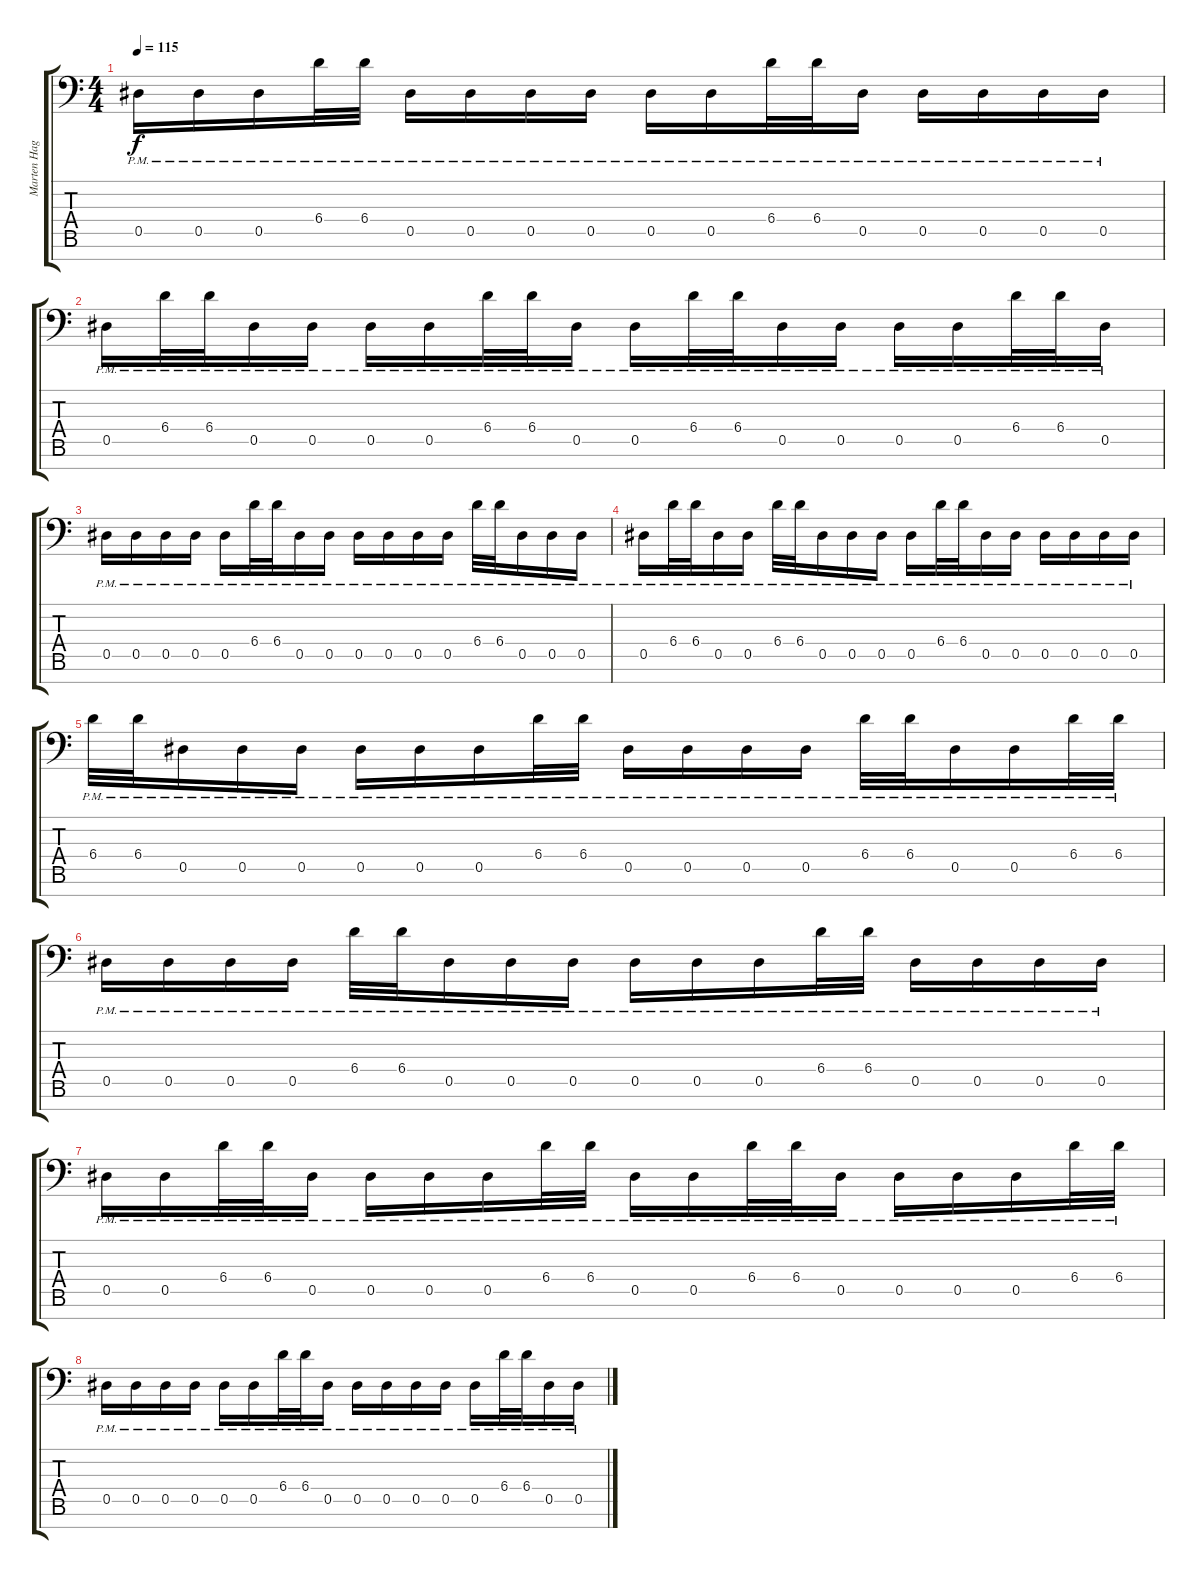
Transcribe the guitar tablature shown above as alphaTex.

\track ("Marten Hagstrom" "Marten Hag") {instrument distortionguitar}
\staff {score tabs}
\tuning (Bb3 Gb3 Db3 Ab2 Eb2 Bb1 F1) {hide}
\ts (4 4)
\tempo 115
\clef f4
\ks c
0.5{pm}.16{dy f} 0.5{pm}.16 0.5{pm}.16 6.4{pm}.32 6.4{pm}.32 0.5{pm}.16 0.5{pm}.16 0.5{pm}.16 0.5{pm}.16 0.5{pm}.16 0.5{pm}.16 6.4{pm}.32 6.4{pm}.32 0.5{pm}.16 0.5{pm}.16 0.5{pm}.16 0.5{pm}.16 0.5{pm}.16 |
0.5{pm}.16 6.4{pm}.32 6.4{pm}.32 0.5{pm}.16 0.5{pm}.16 0.5{pm}.16 0.5{pm}.16 6.4{pm}.32 6.4{pm}.32 0.5{pm}.16 0.5{pm}.16 6.4{pm}.32 6.4{pm}.32 0.5{pm}.16 0.5{pm}.16 0.5{pm}.16 0.5{pm}.16 6.4{pm}.32 6.4{pm}.32 0.5{pm}.16 |
0.5{pm}.16 0.5{pm}.16 0.5{pm}.16 0.5{pm}.16 0.5{pm}.16 6.4{pm}.32 6.4{pm}.32 0.5{pm}.16 0.5{pm}.16 0.5{pm}.16 0.5{pm}.16 0.5{pm}.16 0.5{pm}.16 6.4{pm}.32 6.4{pm}.32 0.5{pm}.16 0.5{pm}.16 0.5{pm}.16 |
0.5{pm}.16 6.4{pm}.32 6.4{pm}.32 0.5{pm}.16 0.5{pm}.16 6.4{pm}.32 6.4{pm}.32 0.5{pm}.16 0.5{pm}.16 0.5{pm}.16 0.5{pm}.16 6.4{pm}.32 6.4{pm}.32 0.5{pm}.16 0.5{pm}.16 0.5{pm}.16 0.5{pm}.16 0.5{pm}.16 0.5{pm}.16 |
6.4{pm}.32 6.4{pm}.32 0.5{pm}.16 0.5{pm}.16 0.5{pm}.16 0.5{pm}.16 0.5{pm}.16 0.5{pm}.16 6.4{pm}.32 6.4{pm}.32 0.5{pm}.16 0.5{pm}.16 0.5{pm}.16 0.5{pm}.16 6.4{pm}.32 6.4{pm}.32 0.5{pm}.16 0.5{pm}.16 6.4{pm}.32 6.4{pm}.32 |
0.5{pm}.16 0.5{pm}.16 0.5{pm}.16 0.5{pm}.16 6.4{pm}.32 6.4{pm}.32 0.5{pm}.16 0.5{pm}.16 0.5{pm}.16 0.5{pm}.16 0.5{pm}.16 0.5{pm}.16 6.4{pm}.32 6.4{pm}.32 0.5{pm}.16 0.5{pm}.16 0.5{pm}.16 0.5{pm}.16 |
0.5{pm}.16 0.5{pm}.16 6.4{pm}.32 6.4{pm}.32 0.5{pm}.16 0.5{pm}.16 0.5{pm}.16 0.5{pm}.16 6.4{pm}.32 6.4{pm}.32 0.5{pm}.16 0.5{pm}.16 6.4{pm}.32 6.4{pm}.32 0.5{pm}.16 0.5{pm}.16 0.5{pm}.16 0.5{pm}.16 6.4{pm}.32 6.4{pm}.32 |
0.5{pm}.16 0.5{pm}.16 0.5{pm}.16 0.5{pm}.16 0.5{pm}.16 0.5{pm}.16 6.4{pm}.32 6.4{pm}.32 0.5{pm}.16 0.5{pm}.16 0.5{pm}.16 0.5{pm}.16 0.5{pm}.16 0.5{pm}.16 6.4{pm}.32 6.4{pm}.32 0.5{pm}.16 0.5{pm}.16
